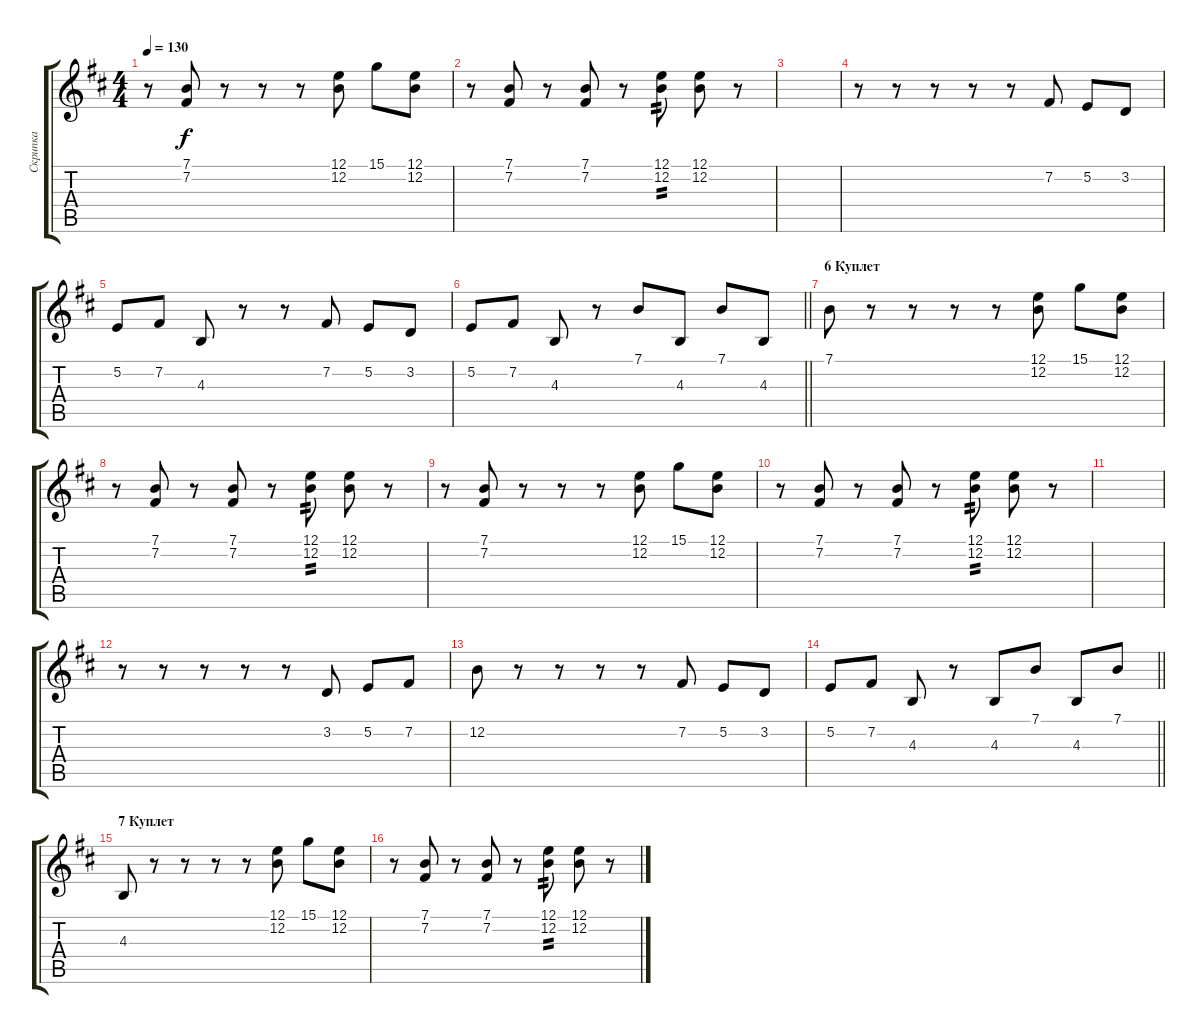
\track ("Скрипка" "Скрипка") {instrument violin}
\staff {score tabs}
\tuning (E4 B3 G3 D3 A2 E2) {hide}
\ts (4 4)
\tempo 130
\clef g2
\ks bminor
r.8{dy f} (7.1 7.2).8 r.8 r.8 r.8 (12.1 12.2).8 15.1.8 (12.1 12.2).8 |
r.8 (7.1 7.2).8 r.8 (7.1 7.2).8 r.8 (12.1 12.2).8{tp 2} (12.1 12.2).8 r.8 |
|
r.8 r.8 r.8 r.8 r.8 7.2.8 5.2.8 3.2.8 |
5.2.8 7.2.8 4.3.8 r.8 r.8 7.2.8 5.2.8 3.2.8 |
\barLineRight lightlight
5.2.8 7.2.8 4.3.8 r.8 7.1.8 4.3.8 7.1.8 4.3.8 |
\section ("" "6 Куплет")
7.1.8 r.8 r.8 r.8 r.8 (12.1 12.2).8 15.1.8 (12.1 12.2).8 |
r.8 (7.1 7.2).8 r.8 (7.1 7.2).8 r.8 (12.1 12.2).8{tp 2} (12.1 12.2).8 r.8 |
r.8 (7.1 7.2).8 r.8 r.8 r.8 (12.1 12.2).8 15.1.8 (12.1 12.2).8 |
r.8 (7.1 7.2).8 r.8 (7.1 7.2).8 r.8 (12.1 12.2).8{tp 2} (12.1 12.2).8 r.8 |
|
r.8 r.8 r.8 r.8 r.8 3.2.8 5.2.8 7.2.8 |
12.2.8 r.8 r.8 r.8 r.8 7.2.8 5.2.8 3.2.8 |
\barLineRight lightlight
5.2.8 7.2.8 4.3.8 r.8 4.3.8 7.1.8 4.3.8 7.1.8 |
\section ("" "7 Куплет")
4.3.8 r.8 r.8 r.8 r.8 (12.1 12.2).8 15.1.8 (12.1 12.2).8 |
r.8 (7.1 7.2).8 r.8 (7.1 7.2).8 r.8 (12.1 12.2).8{tp 2} (12.1 12.2).8 r.8
